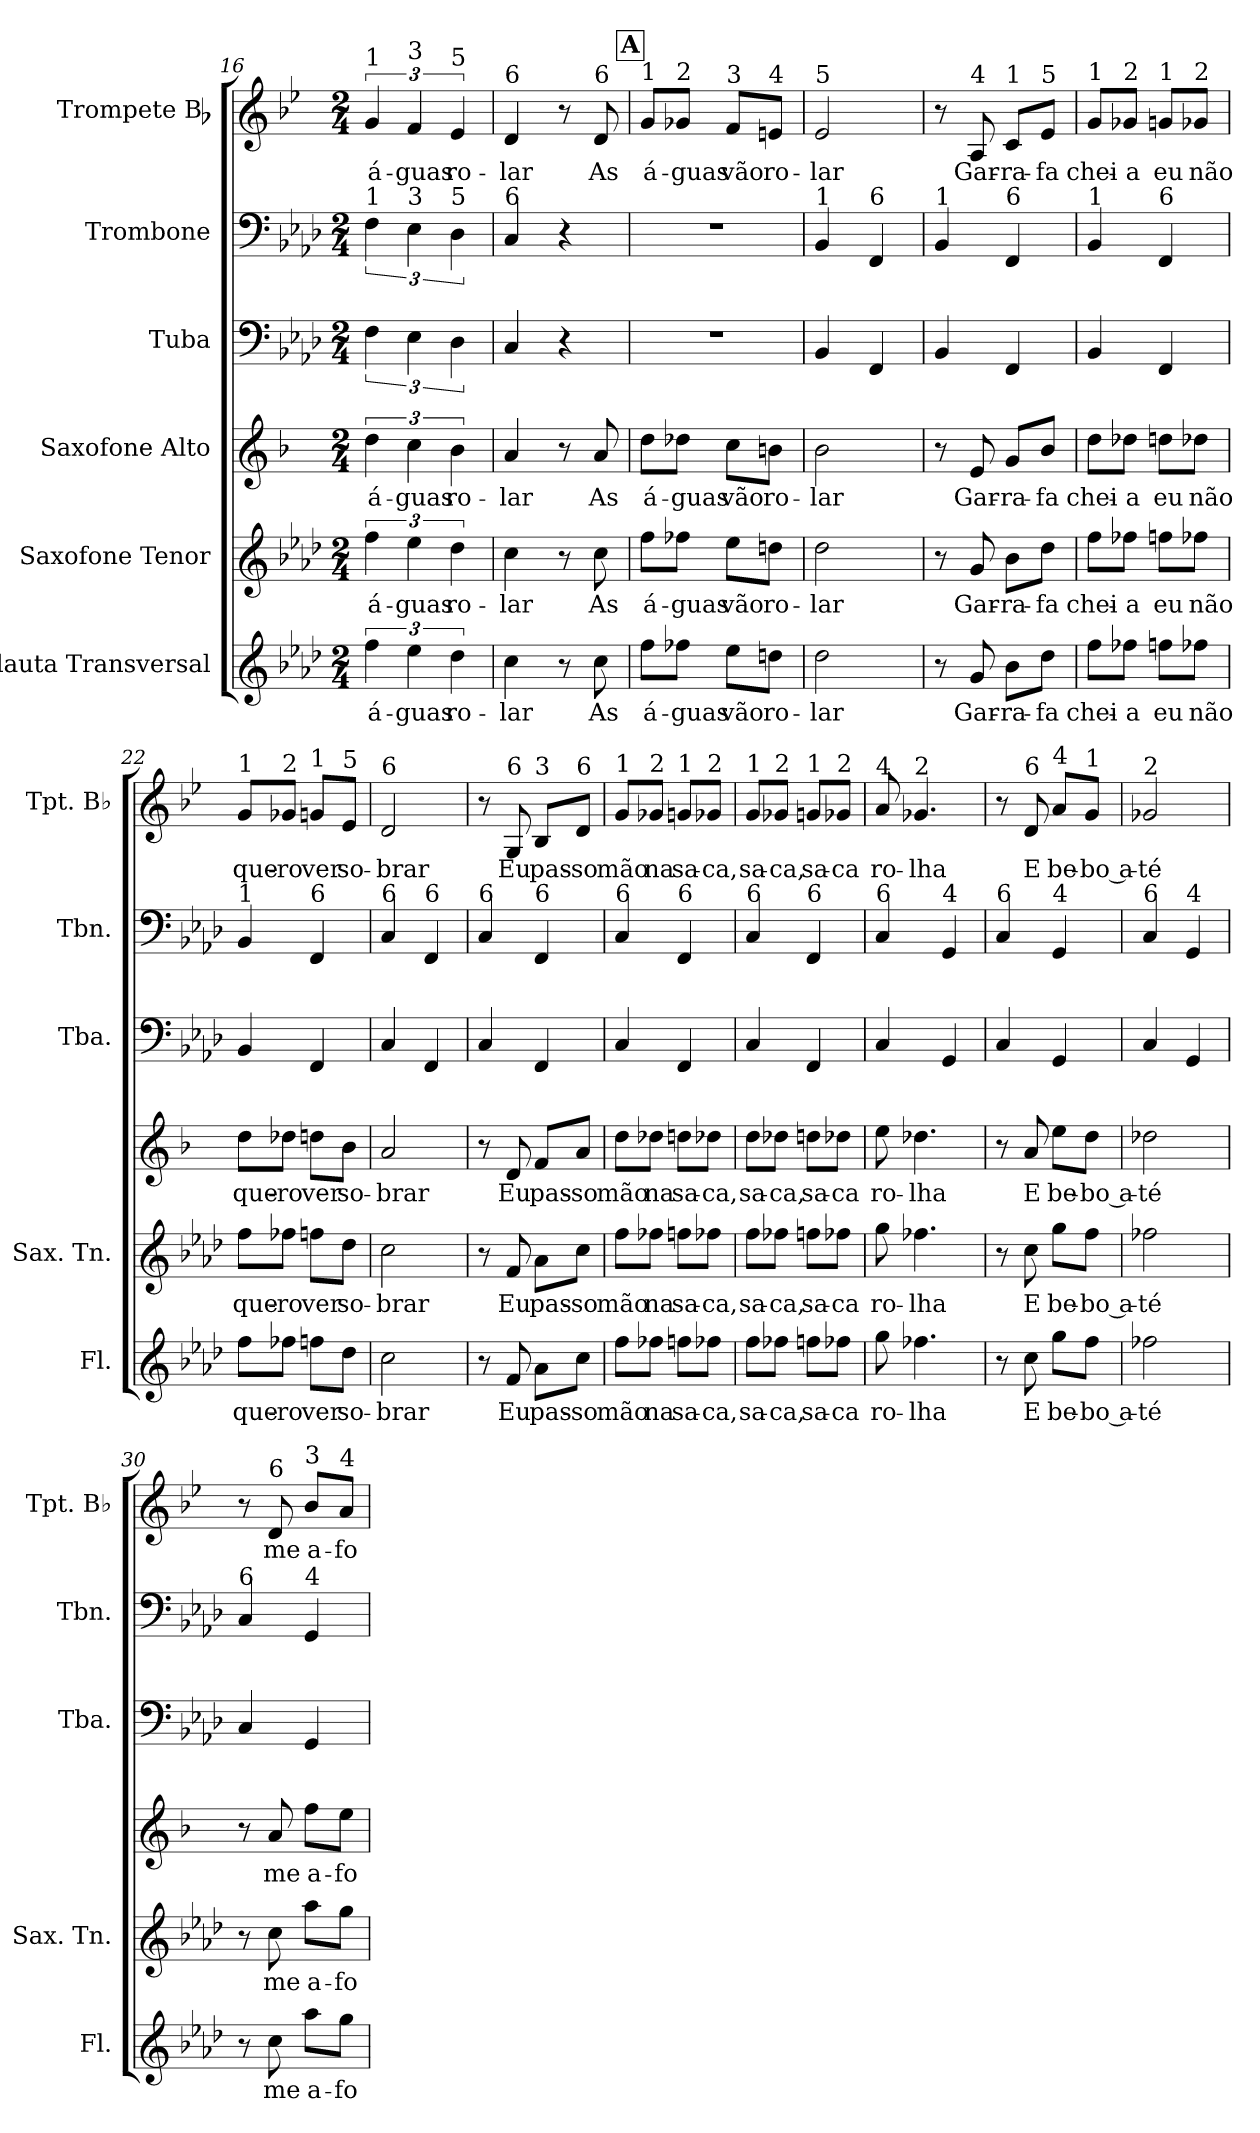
**kern	**text	**kern	**text	**kern	**text	**kern	**kern	**kern	**text
*part6	*part6	*part5	*part5	*part4	*part4	*part3	*part2	*part1	*part1
*staff6	*staff6	*staff5	*staff5	*staff4	*staff4	*staff3	*staff2	*staff1	*staff1
*I"Flauta Transversal	*	*I"Saxofone Tenor	*	*I"Saxofone Alto	*	*I"Tuba	*I"Trombone	*I"Trompete Bb	*
*I'Fl.	*	*I'Sax. Tn.	*	*	*	*I'Tba.	*I'Tbn.	*I'Tpt. Bb	*
*clefG2	*	*clefG2	*	*clefG2	*	*clefF4	*clefF4	*clefG2	*
*	*	*ITrd8c14	*	*ITrd5c9	*	*	*	*ITrd1c2	*
*k[b-e-a-d-]	*	*k[b-e-a-d-]	*	*k[b-e-a-d-]	*	*k[b-e-a-d-]	*k[b-e-a-d-]	*k[b-e-a-d-]	*
*M2/4	*	*M2/4	*	*M2/4	*	*M2/4	*M2/4	*M2/4	*
=16	=16	=16	=16	=16	=16	=16	=16	=16	=16
!	!	!	!	!	!	!	!	!LO:TX:a:t=1	!
!	!	!	!	!	!	!	!LO:TX:a:t=1	!	!
!	!LO:LY:b	!	!LO:LY:b	!	!LO:LY:b	!	!	!	!LO:LY:b
6ff\	á-	6f\	á-	6f\	á-	6F\	6F\	6f/	á-
!	!	!	!	!	!	!	!	!LO:TX:a:t=3	!
!	!	!	!	!	!	!	!LO:TX:a:t=3	!	!
!	!LO:LY:b	!	!LO:LY:b	!	!LO:LY:b	!	!	!	!LO:LY:b
6ee-\	-guas	6e-\	-guas	6e-\	-guas	6E-\	6E-\	6e-/	-guas
!	!	!	!	!	!	!	!	!LO:TX:a:t=5	!
!	!	!	!	!	!	!	!LO:TX:a:t=5	!	!
!	!LO:LY:b	!	!LO:LY:b	!	!LO:LY:b	!	!	!	!LO:LY:b
6dd-\	ro-	6d-\	ro-	6d-\	ro-	6D-\	6D-\	6d-/	ro-
=17	=17	=17	=17	=17	=17	=17	=17	=17	=17
!	!	!	!	!	!	!	!	!LO:TX:a:t=6	!
!	!	!	!	!	!	!	!LO:TX:a:t=6	!	!
!	!LO:LY:b	!	!LO:LY:b	!	!LO:LY:b	!	!	!	!LO:LY:b
4cc\	-lar	4c\	-lar	4c/	-lar	4C/	4C/	4c/	-lar
8r	.	8r	.	8r	.	4r	4r	8r	.
!	!	!	!	!	!	!	!	!LO:TX:a:t=6	!
!	!LO:LY:b	!	!LO:LY:b	!	!LO:LY:b	!	!	!	!LO:LY:b
8cc\	As	8c\	As	8c/	As	.	.	8c/	As
!!LO:PB:g=z
!!LO:REH:place=s1:a:B:fs=14:t=A
=18	=18	=18	=18	=18	=18	=18	=18	=18	=18
!	!	!	!	!	!	!	!	!LO:TX:a:t=1	!
!	!LO:LY:b	!	!LO:LY:b	!	!LO:LY:b	!	!	!	!LO:LY:b
8ff\L	á-	8f\L	á-	8f\L	á-	2r	2r	8f/L	á-
!	!	!	!	!	!	!	!	!LO:TX:a:t=2	!
!	!LO:LY:b	!	!LO:LY:b	!	!LO:LY:b	!	!	!	!LO:LY:b
8ff-X\J	-guas	8f-X\J	-guas	8f-X\J	-guas	.	.	8f-X/J	-guas
!	!	!	!	!	!	!	!	!LO:TX:a:t=3	!
!	!LO:LY:b	!	!LO:LY:b	!	!LO:LY:b	!	!	!	!LO:LY:b
8ee-\L	vão	8e-\L	vão	8e-\L	vão	.	.	8e-/L	vão
!	!	!	!	!	!	!	!	!LO:TX:a:t=4	!
!	!LO:LY:b	!	!LO:LY:b	!	!LO:LY:b	!	!	!	!LO:LY:b
8ddn\J	ro-	8dn\J	ro-	8dn\J	ro-	.	.	8dn/J	ro-
=19	=19	=19	=19	=19	=19	=19	=19	=19	=19
!	!	!	!	!	!	!	!	!LO:TX:a:t=5	!
!	!	!	!	!	!	!	!LO:TX:a:t=1	!	!
!	!LO:LY:b	!	!LO:LY:b	!	!LO:LY:b	!	!	!	!LO:LY:b
2dd-\	-lar	2d-\	-lar	2d-\	-lar	4BB-/	4BB-/	2d-/	-lar
!	!	!	!	!	!	!	!LO:TX:a:t=6	!	!
.	.	.	.	.	.	4FF/	4FF/	.	.
=20	=20	=20	=20	=20	=20	=20	=20	=20	=20
!	!	!	!	!	!	!	!LO:TX:a:t=1	!	!
8r	.	8r	.	8r	.	4BB-/	4BB-/	8r	.
!	!	!	!	!	!	!	!	!LO:TX:a:t=4	!
!	!LO:LY:b	!	!LO:LY:b	!	!LO:LY:b	!	!	!	!LO:LY:b
8g/	Gar-	8G/	Gar-	8G/	Gar-	.	.	8G/	Gar-
!	!	!	!	!	!	!	!	!LO:TX:a:t=1	!
!	!	!	!	!	!	!	!LO:TX:a:t=6	!	!
!	!LO:LY:b	!	!LO:LY:b	!	!LO:LY:b	!	!	!	!LO:LY:b
8b-\L	-ra-	8B-\L	-ra-	8B-/L	-ra-	4FF/	4FF/	8B-/L	-ra-
!	!	!	!	!	!	!	!	!LO:TX:a:t=5	!
!	!LO:LY:b	!	!LO:LY:b	!	!LO:LY:b	!	!	!	!LO:LY:b
8dd-\J	-fa	8d-\J	-fa	8d-/J	-fa	.	.	8d-/J	-fa
=21	=21	=21	=21	=21	=21	=21	=21	=21	=21
!	!	!	!	!	!	!	!	!LO:TX:a:t=1	!
!	!	!	!	!	!	!	!LO:TX:a:t=1	!	!
!	!LO:LY:b	!	!LO:LY:b	!	!LO:LY:b	!	!	!	!LO:LY:b
8ff\L	chei-	8f\L	chei-	8f\L	chei-	4BB-/	4BB-/	8f/L	chei-
!	!	!	!	!	!	!	!	!LO:TX:a:t=2	!
!	!LO:LY:b	!	!LO:LY:b	!	!LO:LY:b	!	!	!	!LO:LY:b
8ff-X\J	-a	8f-X\J	-a	8f-X\J	-a	.	.	8f-X/J	-a
!	!	!	!	!	!	!	!	!LO:TX:a:t=1	!
!	!	!	!	!	!	!	!LO:TX:a:t=6	!	!
!	!LO:LY:b	!	!LO:LY:b	!	!LO:LY:b	!	!	!	!LO:LY:b
8ffn\L	eu	8fn\L	eu	8fn\L	eu	4FF/	4FF/	8fn/L	eu
!	!	!	!	!	!	!	!	!LO:TX:a:t=2	!
!	!LO:LY:b	!	!LO:LY:b	!	!LO:LY:b	!	!	!	!LO:LY:b
8ff-X\J	não	8f-X\J	não	8f-X\J	não	.	.	8f-X/J	não
=22	=22	=22	=22	=22	=22	=22	=22	=22	=22
!	!	!	!	!	!	!	!	!LO:TX:a:t=1	!
!	!	!	!	!	!	!	!LO:TX:a:t=1	!	!
!	!LO:LY:b	!	!LO:LY:b	!	!LO:LY:b	!	!	!	!LO:LY:b
8ff\L	que-	8f\L	que-	8f\L	que-	4BB-/	4BB-/	8f/L	que-
!	!	!	!	!	!	!	!	!LO:TX:a:t=2	!
!	!LO:LY:b	!	!LO:LY:b	!	!LO:LY:b	!	!	!	!LO:LY:b
8ff-X\J	-ro	8f-X\J	-ro	8f-X\J	-ro	.	.	8f-X/J	-ro
!	!	!	!	!	!	!	!	!LO:TX:a:t=1	!
!	!	!	!	!	!	!	!LO:TX:a:t=6	!	!
!	!LO:LY:b	!	!LO:LY:b	!	!LO:LY:b	!	!	!	!LO:LY:b
8ffn\L	ver	8fn\L	ver	8fn\L	ver	4FF/	4FF/	8fn/L	ver
!	!	!	!	!	!	!	!	!LO:TX:a:t=5	!
!	!LO:LY:b	!	!LO:LY:b	!	!LO:LY:b	!	!	!	!LO:LY:b
8dd-\J	so-	8d-\J	so-	8d-\J	so-	.	.	8d-/J	so-
=23	=23	=23	=23	=23	=23	=23	=23	=23	=23
!	!	!	!	!	!	!	!	!LO:TX:a:t=6	!
!	!	!	!	!	!	!	!LO:TX:a:t=6	!	!
!	!LO:LY:b	!	!LO:LY:b	!	!LO:LY:b	!	!	!	!LO:LY:b
2cc\	-brar	2c\	-brar	2c/	-brar	4C/	4C/	2c/	-brar
!	!	!	!	!	!	!	!LO:TX:a:t=6	!	!
.	.	.	.	.	.	4FF/	4FF/	.	.
!!LO:PB:g=z
=24	=24	=24	=24	=24	=24	=24	=24	=24	=24
!	!	!	!	!	!	!	!LO:TX:a:t=6	!	!
8r	.	8r	.	8r	.	4C/	4C/	8r	.
!	!	!	!	!	!	!	!	!LO:TX:a:t=6	!
!	!LO:LY:b	!	!LO:LY:b	!	!LO:LY:b	!	!	!	!LO:LY:b
8f/	Eu	8F/	Eu	8F/	Eu	.	.	8F/	Eu
!	!	!	!	!	!	!	!	!LO:TX:a:t=3	!
!	!	!	!	!	!	!	!LO:TX:a:t=6	!	!
!	!LO:LY:b	!	!LO:LY:b	!	!LO:LY:b	!	!	!	!LO:LY:b
8a-\L	pas-	8A-\L	pas-	8A-/L	pas-	4FF/	4FF/	8A-/L	pas-
!	!	!	!	!	!	!	!	!LO:TX:a:t=6	!
!	!LO:LY:b	!	!LO:LY:b	!	!LO:LY:b	!	!	!	!LO:LY:b
8cc\J	-so	8c\J	-so	8c/J	-so	.	.	8c/J	-so
=25	=25	=25	=25	=25	=25	=25	=25	=25	=25
!	!	!	!	!	!	!	!	!LO:TX:a:t=1	!
!	!	!	!	!	!	!	!LO:TX:a:t=6	!	!
!	!LO:LY:b	!	!LO:LY:b	!	!LO:LY:b	!	!	!	!LO:LY:b
8ff\L	mão	8f\L	mão	8f\L	mão	4C/	4C/	8f/L	mão
!	!	!	!	!	!	!	!	!LO:TX:a:t=2	!
!	!LO:LY:b	!	!LO:LY:b	!	!LO:LY:b	!	!	!	!LO:LY:b
8ff-X\J	na	8f-X\J	na	8f-X\J	na	.	.	8f-X/J	na
!	!	!	!	!	!	!	!	!LO:TX:a:t=1	!
!	!	!	!	!	!	!	!LO:TX:a:t=6	!	!
!	!LO:LY:b	!	!LO:LY:b	!	!LO:LY:b	!	!	!	!LO:LY:b
8ffn\L	sa-	8fn\L	sa-	8fn\L	sa-	4FF/	4FF/	8fn/L	sa-
!	!	!	!	!	!	!	!	!LO:TX:a:t=2	!
!	!LO:LY:b	!	!LO:LY:b	!	!LO:LY:b	!	!	!	!LO:LY:b
8ff-X\J	-ca,	8f-X\J	-ca,	8f-X\J	-ca,	.	.	8f-X/J	-ca,
=26	=26	=26	=26	=26	=26	=26	=26	=26	=26
!	!	!	!	!	!	!	!	!LO:TX:a:t=1	!
!	!	!	!	!	!	!	!LO:TX:a:t=6	!	!
!	!LO:LY:b	!	!LO:LY:b	!	!LO:LY:b	!	!	!	!LO:LY:b
8ff\L	sa-	8f\L	sa-	8f\L	sa-	4C/	4C/	8f/L	sa-
!	!	!	!	!	!	!	!	!LO:TX:a:t=2	!
!	!LO:LY:b	!	!LO:LY:b	!	!LO:LY:b	!	!	!	!LO:LY:b
8ff-X\J	-ca,	8f-X\J	-ca,	8f-X\J	-ca,	.	.	8f-X/J	-ca,
!	!	!	!	!	!	!	!	!LO:TX:a:t=1	!
!	!	!	!	!	!	!	!LO:TX:a:t=6	!	!
!	!LO:LY:b	!	!LO:LY:b	!	!LO:LY:b	!	!	!	!LO:LY:b
8ffn\L	sa-	8fn\L	sa-	8fn\L	sa-	4FF/	4FF/	8fn/L	sa-
!	!	!	!	!	!	!	!	!LO:TX:a:t=2	!
!	!LO:LY:b	!	!LO:LY:b	!	!LO:LY:b	!	!	!	!LO:LY:b
8ff-X\J	-ca	8f-X\J	-ca	8f-X\J	-ca	.	.	8f-X/J	-ca
=27	=27	=27	=27	=27	=27	=27	=27	=27	=27
!	!	!	!	!	!	!	!	!LO:TX:a:t=4	!
!	!	!	!	!	!	!	!LO:TX:a:t=6	!	!
!	!LO:LY:b	!	!LO:LY:b	!	!LO:LY:b	!	!	!	!LO:LY:b
8gg\	ro-	8g\	ro-	8g\	ro-	4C/	4C/	8g/	ro-
!	!	!	!	!	!	!	!	!LO:TX:a:t=2	!
!	!LO:LY:b	!	!LO:LY:b	!	!LO:LY:b	!	!	!	!LO:LY:b
4.ff-X\	-lha	4.f-X\	-lha	4.f-X\	-lha	.	.	4.f-X/	-lha
!	!	!	!	!	!	!	!LO:TX:a:t=4	!	!
.	.	.	.	.	.	4GG/	4GG/	.	.
=28	=28	=28	=28	=28	=28	=28	=28	=28	=28
!	!	!	!	!	!	!	!LO:TX:a:t=6	!	!
8r	.	8r	.	8r	.	4C/	4C/	8r	.
!	!	!	!	!	!	!	!	!LO:TX:a:t=6	!
!	!LO:LY:b	!	!LO:LY:b	!	!LO:LY:b	!	!	!	!LO:LY:b
8cc\	E	8c\	E	8c/	E	.	.	8c/	E
!	!	!	!	!	!	!	!	!LO:TX:a:t=4	!
!	!	!	!	!	!	!	!LO:TX:a:t=4	!	!
!	!LO:LY:b	!	!LO:LY:b	!	!LO:LY:b	!	!	!	!LO:LY:b
8gg\L	be-	8g\L	be-	8g\L	be-	4GG/	4GG/	8g/L	be-
!	!	!	!	!	!	!	!	!LO:TX:a:t=1	!
!	!LO:LY:b	!	!LO:LY:b	!	!LO:LY:b	!	!	!	!LO:LY:b
8ff\J	-bo a-	8f\J	-bo a-	8f\J	-bo a-	.	.	8f/J	-bo a-
=29	=29	=29	=29	=29	=29	=29	=29	=29	=29
!	!	!	!	!	!	!	!	!LO:TX:a:t=2	!
!	!	!	!	!	!	!	!LO:TX:a:t=6	!	!
!	!LO:LY:b	!	!LO:LY:b	!	!LO:LY:b	!	!	!	!LO:LY:b
2ff-X\	-té	2f-X\	-té	2f-X\	-té	4C/	4C/	2f-X/	-té
!	!	!	!	!	!	!	!LO:TX:a:t=4	!	!
.	.	.	.	.	.	4GG/	4GG/	.	.
!!LO:PB:g=z
=30	=30	=30	=30	=30	=30	=30	=30	=30	=30
!	!	!	!	!	!	!	!LO:TX:a:t=6	!	!
8r	.	8r	.	8r	.	4C/	4C/	8r	.
!	!	!	!	!	!	!	!	!LO:TX:a:t=6	!
!	!LO:LY:b	!	!LO:LY:b	!	!LO:LY:b	!	!	!	!LO:LY:b
8cc\	me	8c\	me	8c/	me	.	.	8c/	me
!	!	!	!	!	!	!	!	!LO:TX:a:t=3	!
!	!	!	!	!	!	!	!LO:TX:a:t=4	!	!
!	!LO:LY:b	!	!LO:LY:b	!	!LO:LY:b	!	!	!	!LO:LY:b
8aa-\L	a-	8a-\L	a-	8a-\L	a-	4GG/	4GG/	8a-/L	a-
!	!	!	!	!	!	!	!	!LO:TX:a:t=4	!
!	!LO:LY:b	!	!LO:LY:b	!	!LO:LY:b	!	!	!	!LO:LY:b
8gg\J	-fo-	8g\J	-fo-	8g\J	-fo-	.	.	8g/J	-fo-
=	=	=	=	=	=	=	=	=	=
*-	*-	*-	*-	*-	*-	*-	*-	*-	*-
